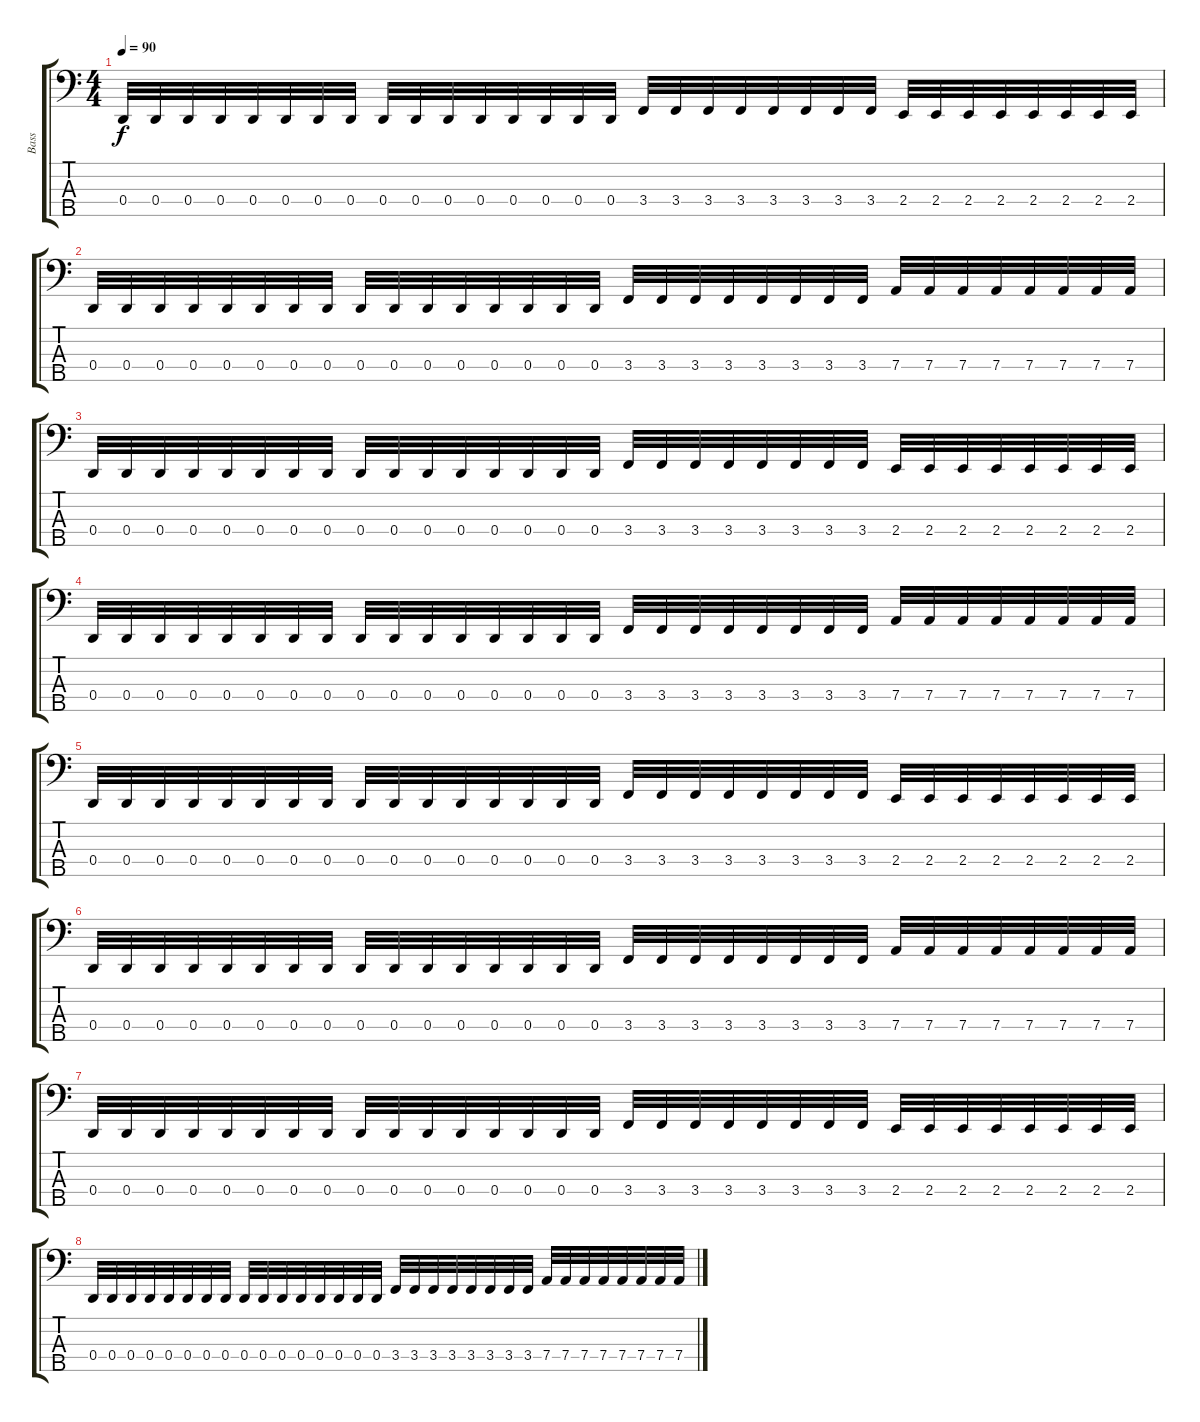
\track ("Bass" "Bass") {instrument electricbasspick}
\staff {score tabs}
\tuning (F2 C2 G1 D1 A0) {hide}
\ts (4 4)
\tempo 90
\clef f4
\ks c
0.4.32{dy f} 0.4.32 0.4.32 0.4.32 0.4.32 0.4.32 0.4.32 0.4.32 0.4.32 0.4.32 0.4.32 0.4.32 0.4.32 0.4.32 0.4.32 0.4.32 3.4.32 3.4.32 3.4.32 3.4.32 3.4.32 3.4.32 3.4.32 3.4.32 2.4.32 2.4.32 2.4.32 2.4.32 2.4.32 2.4.32 2.4.32 2.4.32 |
0.4.32 0.4.32 0.4.32 0.4.32 0.4.32 0.4.32 0.4.32 0.4.32 0.4.32 0.4.32 0.4.32 0.4.32 0.4.32 0.4.32 0.4.32 0.4.32 3.4.32 3.4.32 3.4.32 3.4.32 3.4.32 3.4.32 3.4.32 3.4.32 7.4.32 7.4.32 7.4.32 7.4.32 7.4.32 7.4.32 7.4.32 7.4.32 |
0.4.32 0.4.32 0.4.32 0.4.32 0.4.32 0.4.32 0.4.32 0.4.32 0.4.32 0.4.32 0.4.32 0.4.32 0.4.32 0.4.32 0.4.32 0.4.32 3.4.32 3.4.32 3.4.32 3.4.32 3.4.32 3.4.32 3.4.32 3.4.32 2.4.32 2.4.32 2.4.32 2.4.32 2.4.32 2.4.32 2.4.32 2.4.32 |
0.4.32 0.4.32 0.4.32 0.4.32 0.4.32 0.4.32 0.4.32 0.4.32 0.4.32 0.4.32 0.4.32 0.4.32 0.4.32 0.4.32 0.4.32 0.4.32 3.4.32 3.4.32 3.4.32 3.4.32 3.4.32 3.4.32 3.4.32 3.4.32 7.4.32 7.4.32 7.4.32 7.4.32 7.4.32 7.4.32 7.4.32 7.4.32 |
0.4.32 0.4.32 0.4.32 0.4.32 0.4.32 0.4.32 0.4.32 0.4.32 0.4.32 0.4.32 0.4.32 0.4.32 0.4.32 0.4.32 0.4.32 0.4.32 3.4.32 3.4.32 3.4.32 3.4.32 3.4.32 3.4.32 3.4.32 3.4.32 2.4.32 2.4.32 2.4.32 2.4.32 2.4.32 2.4.32 2.4.32 2.4.32 |
0.4.32 0.4.32 0.4.32 0.4.32 0.4.32 0.4.32 0.4.32 0.4.32 0.4.32 0.4.32 0.4.32 0.4.32 0.4.32 0.4.32 0.4.32 0.4.32 3.4.32 3.4.32 3.4.32 3.4.32 3.4.32 3.4.32 3.4.32 3.4.32 7.4.32 7.4.32 7.4.32 7.4.32 7.4.32 7.4.32 7.4.32 7.4.32 |
0.4.32 0.4.32 0.4.32 0.4.32 0.4.32 0.4.32 0.4.32 0.4.32 0.4.32 0.4.32 0.4.32 0.4.32 0.4.32 0.4.32 0.4.32 0.4.32 3.4.32 3.4.32 3.4.32 3.4.32 3.4.32 3.4.32 3.4.32 3.4.32 2.4.32 2.4.32 2.4.32 2.4.32 2.4.32 2.4.32 2.4.32 2.4.32 |
0.4.32 0.4.32 0.4.32 0.4.32 0.4.32 0.4.32 0.4.32 0.4.32 0.4.32 0.4.32 0.4.32 0.4.32 0.4.32 0.4.32 0.4.32 0.4.32 3.4.32 3.4.32 3.4.32 3.4.32 3.4.32 3.4.32 3.4.32 3.4.32 7.4.32 7.4.32 7.4.32 7.4.32 7.4.32 7.4.32 7.4.32 7.4.32
